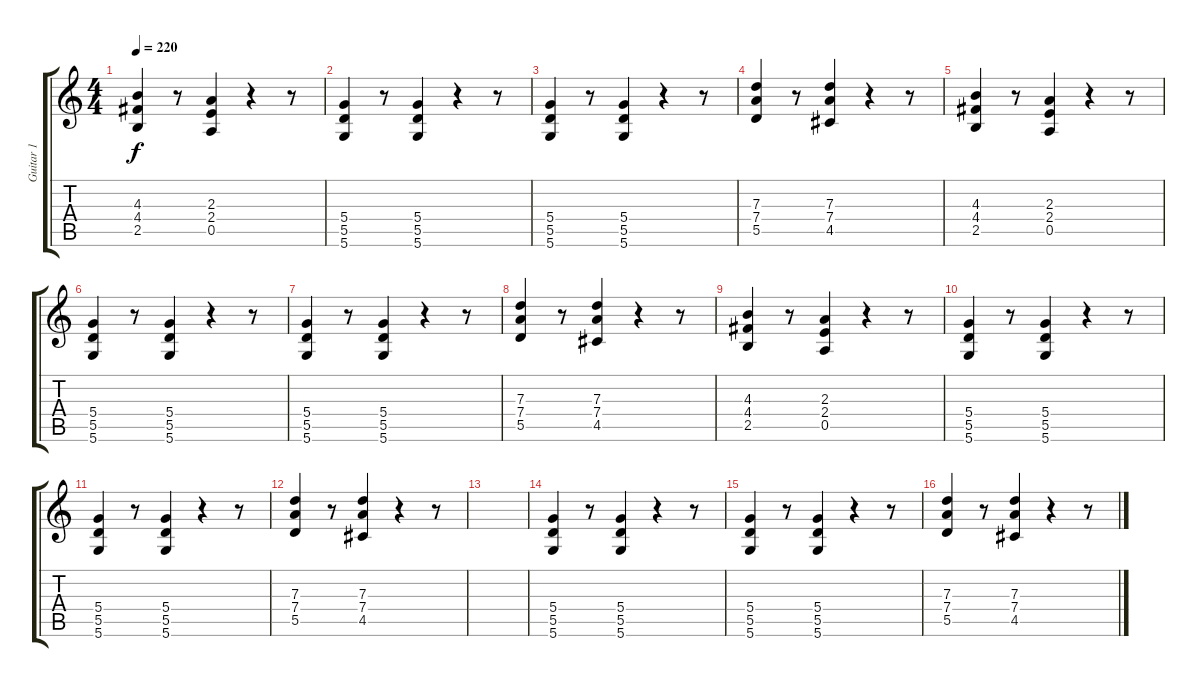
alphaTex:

\track ("Guitar 1" "Guitar 1") {instrument distortionguitar}
\staff {score tabs}
\tuning (E4 B3 G3 D3 A2 D2) {hide}
\ts (4 4)
\tempo 220
\clef g2
\ks c
(4.3 4.4 2.5).4{dy f} r.8 (2.3 2.4 0.5).4 r.4 r.8 |
(5.4 5.5 5.6).4 r.8 (5.4 5.5 5.6).4 r.4 r.8 |
(5.4 5.5 5.6).4 r.8 (5.4 5.5 5.6).4 r.4 r.8 |
(7.3 7.4 5.5).4 r.8 (7.3 7.4 4.5).4 r.4 r.8 |
(4.3 4.4 2.5).4 r.8 (2.3 2.4 0.5).4 r.4 r.8 |
(5.4 5.5 5.6).4 r.8 (5.4 5.5 5.6).4 r.4 r.8 |
(5.4 5.5 5.6).4 r.8 (5.4 5.5 5.6).4 r.4 r.8 |
(7.3 7.4 5.5).4 r.8 (7.3 7.4 4.5).4 r.4 r.8 |
(4.3 4.4 2.5).4 r.8 (2.3 2.4 0.5).4 r.4 r.8 |
(5.4 5.5 5.6).4 r.8 (5.4 5.5 5.6).4 r.4 r.8 |
(5.4 5.5 5.6).4 r.8 (5.4 5.5 5.6).4 r.4 r.8 |
(7.3 7.4 5.5).4 r.8 (7.3 7.4 4.5).4 r.4 r.8 |
|
(5.4 5.5 5.6).4 r.8 (5.4 5.5 5.6).4 r.4 r.8 |
(5.4 5.5 5.6).4 r.8 (5.4 5.5 5.6).4 r.4 r.8 |
(7.3 7.4 5.5).4 r.8 (7.3 7.4 4.5).4 r.4 r.8
